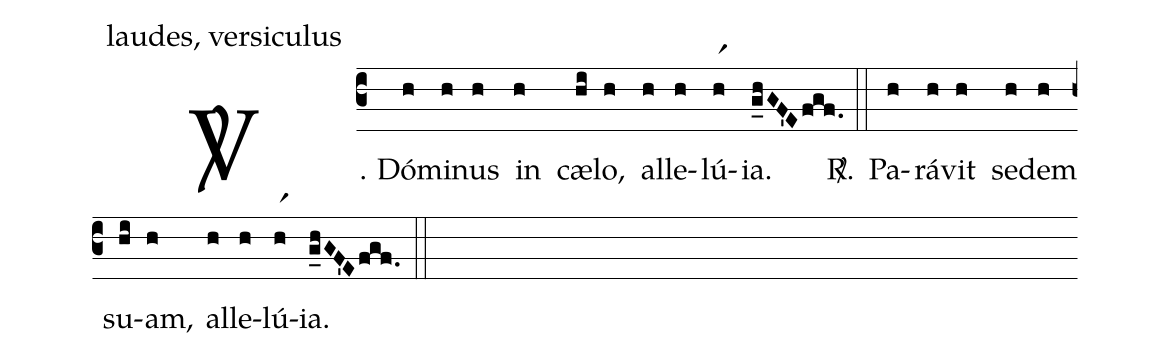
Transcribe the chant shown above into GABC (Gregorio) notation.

office-part: laudes, versiculus;
%%
(c3)
<sp>V/</sp>. Dó(h)mi(h)nus(h) in(h) cæ(hi)lo,(h) al(h)le(h)lú(hr1)ia.(g_hGF'Efgf.) <sp>R/</sp>.(::)
Pa(h)rá(h)vit(h) se(h)dem(h) su(hi)am,(h) al(h)le(h)lú(hr1)ia.(g_hGF'Efgf.) (::)
